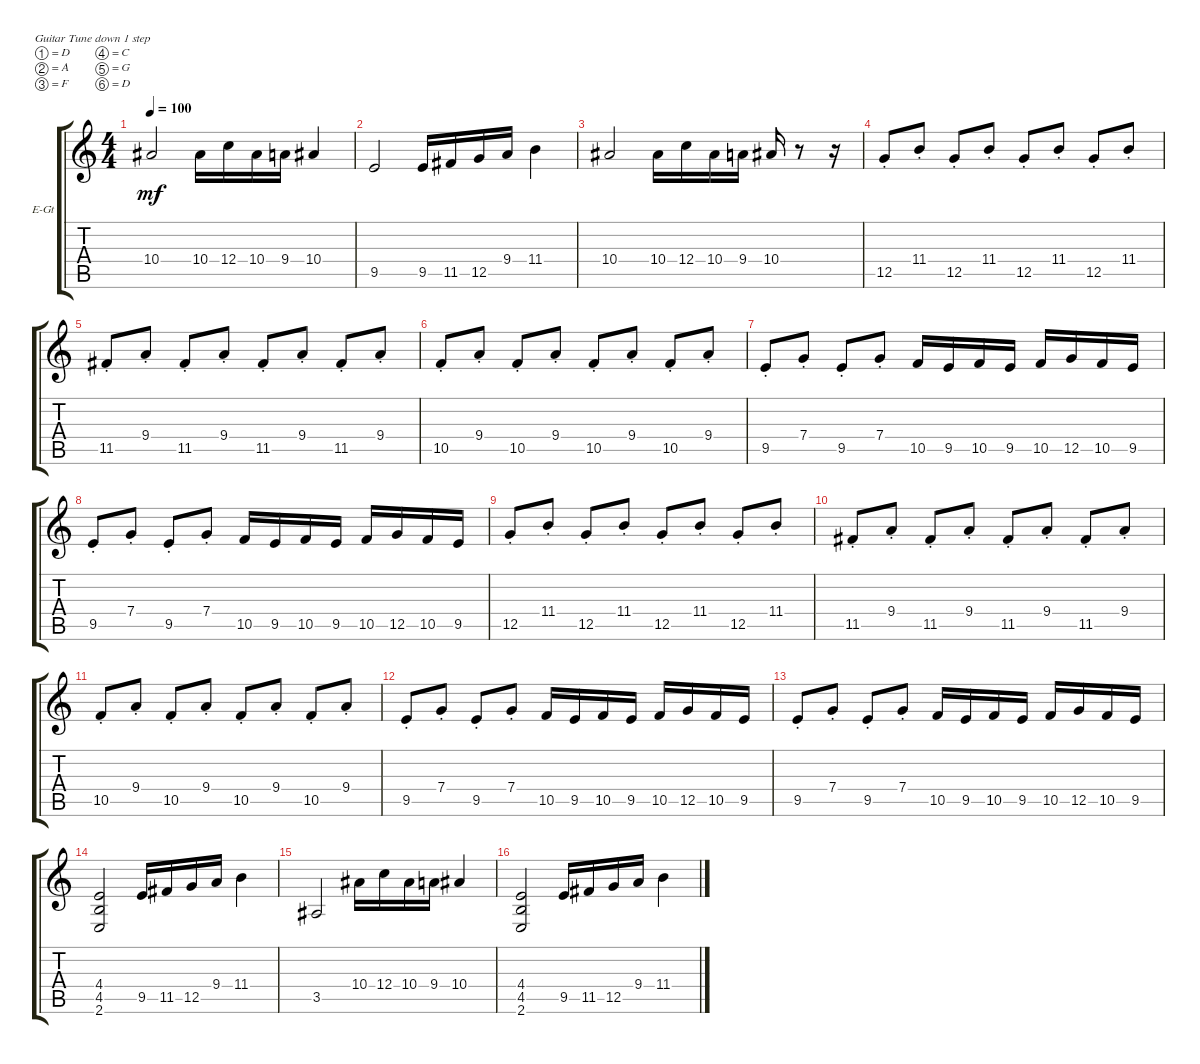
\defaultSystemsLayout 4
\bracketExtendMode groupsimilarinstruments
\firstSystemTrackNameOrientation horizontal
\otherSystemsTrackNameOrientation horizontal
\track ("Lead Guitar" "E-Gt") {instrument overdrivenguitar}
\staff {score tabs}
\tuning (D4 A3 F3 C3 G2 D2)
\ts (4 4)
\tempo 100
\clef g2
\ks c
10.4.2{dy mf} 10.4.16 12.4.16 10.4.16 9.4.16 10.4.4 |
9.5.2 9.5.16 11.5.16 12.5.16 9.4.16 11.4.4 |
10.4.2 10.4.16 12.4.16 10.4.16 9.4.16 10.4.16 r.8 r.16 |
12.5{st}.8 11.4{st}.8 12.5{st}.8 11.4{st}.8 12.5{st}.8 11.4{st}.8 12.5{st}.8 11.4{st}.8 |
11.5{st}.8 9.4{st}.8 11.5{st}.8 9.4{st}.8 11.5{st}.8 9.4{st}.8 11.5{st}.8 9.4{st}.8 |
10.5{st}.8 9.4{st}.8 10.5{st}.8 9.4{st}.8 10.5{st}.8 9.4{st}.8 10.5{st}.8 9.4{st}.8 |
9.5{st}.8 7.4{st}.8 9.5{st}.8 7.4{st}.8 10.5.16 9.5.16 10.5.16 9.5.16 10.5.16 12.5.16 10.5.16 9.5.16 |
9.5{st}.8 7.4{st}.8 9.5{st}.8 7.4{st}.8 10.5.16 9.5.16 10.5.16 9.5.16 10.5.16 12.5.16 10.5.16 9.5.16 |
12.5{st}.8 11.4{st}.8 12.5{st}.8 11.4{st}.8 12.5{st}.8 11.4{st}.8 12.5{st}.8 11.4{st}.8 |
11.5{st}.8 9.4{st}.8 11.5{st}.8 9.4{st}.8 11.5{st}.8 9.4{st}.8 11.5{st}.8 9.4{st}.8 |
10.5{st}.8 9.4{st}.8 10.5{st}.8 9.4{st}.8 10.5{st}.8 9.4{st}.8 10.5{st}.8 9.4{st}.8 |
9.5{st}.8 7.4{st}.8 9.5{st}.8 7.4{st}.8 10.5.16 9.5.16 10.5.16 9.5.16 10.5.16 12.5.16 10.5.16 9.5.16 |
9.5{st}.8 7.4{st}.8 9.5{st}.8 7.4{st}.8 10.5.16 9.5.16 10.5.16 9.5.16 10.5.16 12.5.16 10.5.16 9.5.16 |
(2.6 4.5 4.4).2 9.5.16 11.5.16 12.5.16 9.4.16 11.4.4 |
3.5.2 10.4.16 12.4.16 10.4.16 9.4.16 10.4.4 |
(2.6 4.5 4.4).2 9.5.16 11.5.16 12.5.16 9.4.16 11.4.4
